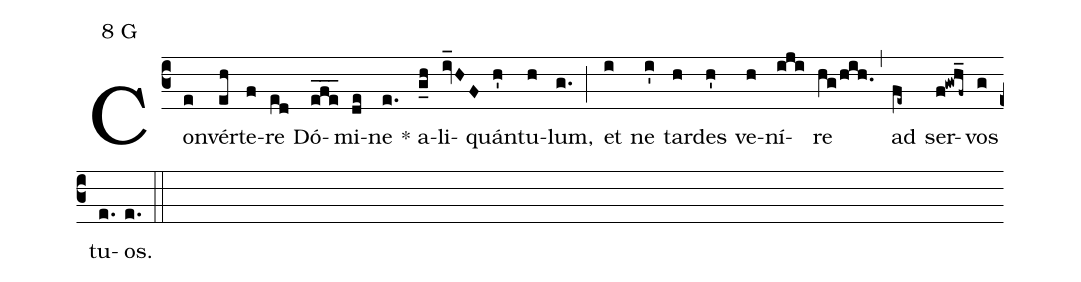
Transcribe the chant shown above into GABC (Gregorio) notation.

mode:8 G;
%%
(c3) Con(e)vér(eh)te(f)re(ed) Dó(efe___)mi(de)ne(e.) * a(g_h)li(iv_HF)quán(h')tu(h)lum,(g.) (;) et(i) ne(i') tar(h)des(h') ve(h)ní(iji)re(hg/hih.) (,) ad(fe~) ser(f!gwh_f~)vos(g) tu(e.)os.(e.) (::)
